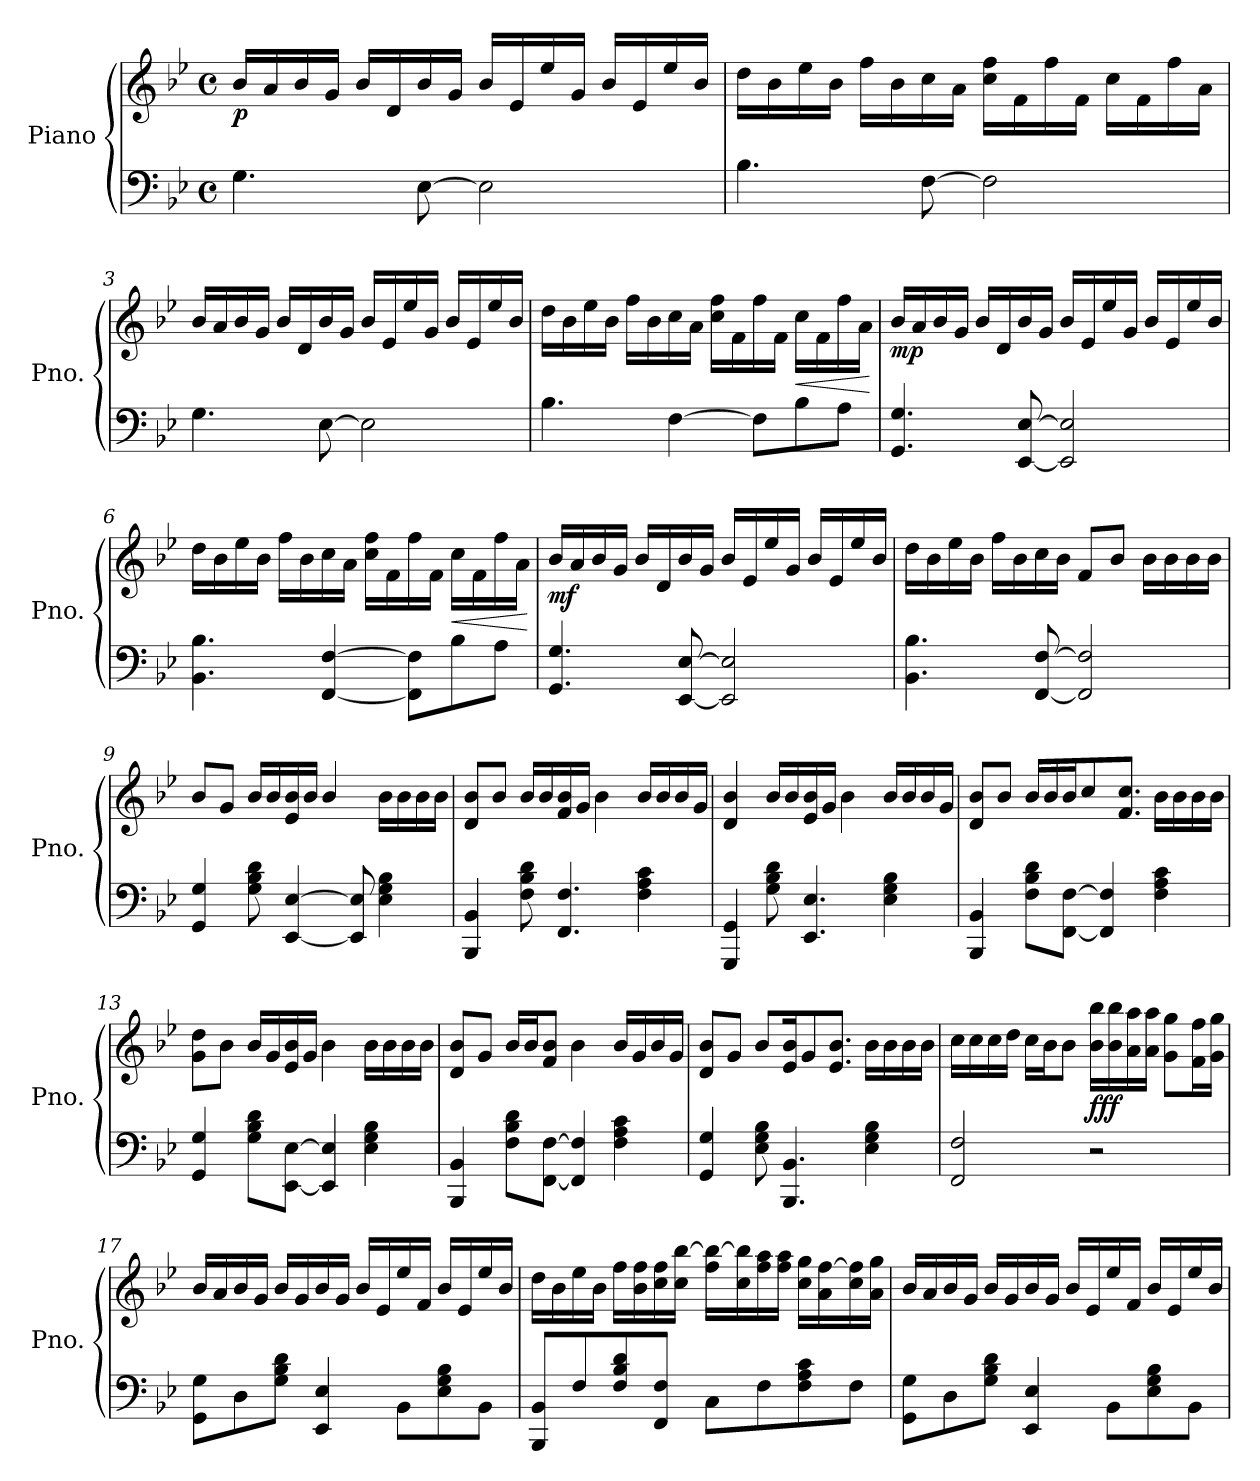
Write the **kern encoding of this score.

**kern	**kern	**dynam
*part1	*part1	*part1
*staff2	*staff1	*staff1/2
*I"Piano	*	*
*I'Pno.	*	*
*clefF4	*clefG2	*
*k[b-e-]	*k[b-e-]	*
*M4/4	*M4/4	*
*met(c)	*met(c)	*
*MM86	*MM86	*
=1	=1	=1
!	!	!LO:DY:b
4.G\	16b-/LL	p
.	16a/	.
.	16b-/	.
.	16g/JJ	.
.	16b-/LL	.
.	16d/	.
[8E-\	16b-/	.
.	16g/JJ	.
2E-\]	16b-/LL	.
.	16e-/	.
.	16ee-/	.
.	16g/JJ	.
.	16b-/LL	.
.	16e-/	.
.	16ee-/	.
.	16b-/JJ	.
=2	=2	=2
4.B-\	16dd\LL	.
.	16b-\	.
.	16ee-\	.
.	16b-\JJ	.
.	16ff\LL	.
.	16b-\	.
[8F\	16cc\	.
.	16a\JJ	.
2F\]	16cc\ 16ff\LL	.
.	16f\	.
.	16ff\	.
.	16f\JJ	.
.	16cc\LL	.
.	16f\	.
.	16ff\	.
.	16a\JJ	.
!!LO:LB:g=z
=3	=3	=3
4.G\	16b-/LL	.
.	16a/	.
.	16b-/	.
.	16g/JJ	.
.	16b-/LL	.
.	16d/	.
[8E-\	16b-/	.
.	16g/JJ	.
2E-\]	16b-/LL	.
.	16e-/	.
.	16ee-/	.
.	16g/JJ	.
.	16b-/LL	.
.	16e-/	.
.	16ee-/	.
.	16b-/JJ	.
=4	=4	=4
4.B-\	16dd\LL	.
.	16b-\	.
.	16ee-\	.
.	16b-\JJ	.
.	16ff\LL	.
.	16b-\	.
[4F\	16cc\	.
.	16a\JJ	.
.	16cc\ 16ff\LL	.
.	16f\	.
8F\L]	16ff\	.
.	16f\JJ	.
!	!	!LO:HP:b
8B-\	16cc\LL	<
.	16f\	.
8A\J	16ff\	.
.	16a\JJ	.
.	.	[
=5	=5	=5
!	!	!LO:DY:b
4.GG/ 4.G/	16b-/LL	mp
.	16a/	.
.	16b-/	.
.	16g/JJ	.
.	16b-/LL	.
.	16d/	.
[8EE-/ [8E-/	16b-/	.
.	16g/JJ	.
2EE-/] 2E-/]	16b-/LL	.
.	16e-/	.
.	16ee-/	.
.	16g/JJ	.
.	16b-/LL	.
.	16e-/	.
.	16ee-/	.
.	16b-/JJ	.
!!LO:LB:g=z
=6	=6	=6
4.BB-\ 4.B-\	16dd\LL	.
.	16b-\	.
.	16ee-\	.
.	16b-\JJ	.
.	16ff\LL	.
.	16b-\	.
[4FF/ [4F/	16cc\	.
.	16a\JJ	.
.	16cc\ 16ff\LL	.
.	16f\	.
8FF\] 8F\]L	16ff\	.
.	16f\JJ	.
!	!	!LO:HP:b
8B-\	16cc\LL	<
.	16f\	.
8A\J	16ff\	.
.	16a\JJ	.
.	.	[
=7	=7	=7
!	!	!LO:DY:b
4.GG/ 4.G/	16b-/LL	mf
.	16a/	.
.	16b-/	.
.	16g/JJ	.
.	16b-/LL	.
.	16d/	.
[8EE-/ [8E-/	16b-/	.
.	16g/JJ	.
2EE-/] 2E-/]	16b-/LL	.
.	16e-/	.
.	16ee-/	.
.	16g/JJ	.
.	16b-/LL	.
.	16e-/	.
.	16ee-/	.
.	16b-/JJ	.
=8	=8	=8
4.BB-\ 4.B-\	16dd\LL	.
.	16b-\	.
.	16ee-\	.
.	16b-\JJ	.
.	16ff\LL	.
.	16b-\	.
[8FF/ [8F/	16cc\	.
.	16b-\JJ	.
2FF/] 2F/]	8f/L	.
.	8b-/J	.
.	16b-\LL	.
.	16b-\	.
.	16b-\	.
.	16b-\JJ	.
!!LO:LB:g=z
=9	=9	=9
4GG/ 4G/	8b-/L	.
.	8g/J	.
8G\ 8B-\ 8d\	16b-/LL	.
.	16b-/	.
[4EE-/ [4E-/	16e-/ 16b-/	.
.	16b-/JJ	.
.	4b-/	.
8EE-/] 8E-/]	.	.
4E-\ 4G\ 4B-\	16b-\LL	.
.	16b-\	.
.	16b-\	.
.	16b-\JJ	.
=10	=10	=10
4BBB-/ 4BB-/	8d/ 8b-/L	.
.	8b-/J	.
8F\ 8B-\ 8d\	16b-/LL	.
.	16b-/	.
4.FF/ 4.F/	16f/ 16b-/	.
.	16g/JJ	.
.	4b-\	.
4F\ 4A\ 4c\	16b-/LL	.
.	16b-/	.
.	16b-/	.
.	16g/JJ	.
=11	=11	=11
4GGG/ 4GG/	4d/ 4b-/	.
8G\ 8B-\ 8d\	16b-/LL	.
.	16b-/	.
4.EE-/ 4.E-/	16e-/ 16b-/	.
.	16g/JJ	.
.	4b-\	.
4E-\ 4G\ 4B-\	16b-/LL	.
.	16b-/	.
.	16b-/	.
.	16g/JJ	.
=12	=12	=12
4BBB-/ 4BB-/	8d/ 8b-/L	.
.	8b-/J	.
8F\ 8B-\ 8d\L	16b-/LL	.
.	16b-/	.
[8FF\ [8F\J	16b-/J	.
.	8cc/	.
4FF/] 4F/]	.	.
.	8.f/ 8.cc/J	.
4F\ 4A\ 4c\	16b-\LL	.
.	16b-\	.
.	16b-\	.
.	16b-\JJ	.
!!LO:LB:g=z
=13	=13	=13
4GG/ 4G/	8g\ 8dd\L	.
.	8b-\J	.
8G\ 8B-\ 8d\L	16b-/LL	.
.	16g/	.
[8EE-\ [8E-\J	16e-/ 16b-/	.
.	16g/JJ	.
4EE-/] 4E-/]	4b-\	.
4E-\ 4G\ 4B-\	16b-\LL	.
.	16b-\	.
.	16b-\	.
.	16b-\JJ	.
=14	=14	=14
4BBB-/ 4BB-/	8d/ 8b-/L	.
.	8g/J	.
8F\ 8B-\ 8d\L	16b-/LL	.
.	16b-/J	.
[8FF\ [8F\J	8f/ 8b-/J	.
4FF/] 4F/]	4b-\	.
4F\ 4A\ 4c\	16b-/LL	.
.	16g/	.
.	16b-/	.
.	16g/JJ	.
=15	=15	=15
4GG/ 4G/	8d/ 8b-/L	.
.	8g/J	.
8E-\ 8G\ 8B-\	8b-/L	.
4.BBB-/ 4.BB-/	16e-/ 16b-/K	.
.	8g/	.
.	8.e-/ 8.b-/J	.
4E-\ 4G\ 4B-\	16b-\LL	.
.	16b-\	.
.	16b-\	.
.	16b-\JJ	.
!!LO:PB:g=z
=16	=16	=16
2FF/ 2F/	16cc\LL	.
.	16cc\	.
.	16cc\	.
.	16dd\JJ	.
.	16cc\LL	.
.	16b-\J	.
.	8b-\J	.
!	!	!LO:DY:b
2r	16b-\ 16bb-\LL	fff
.	16b-\ 16bb-\	.
.	16a\ 16aa\	.
.	16a\ 16aa\JJ	.
.	8g\ 8gg\L	.
.	16f\ 16ff\L	.
.	16g\ 16gg\JJ	.
=17	=17	=17
8GG\ 8G\L	16b-/LL	.
.	16a/	.
8D\	16b-/	.
.	16g/JJ	.
8G\ 8B-\ 8d\J	16b-/LL	.
.	16g/	.
4EE-/ 4E-/	16b-/	.
.	16g/JJ	.
.	16b-/LL	.
.	16e-/	.
8BB-\L	16ee-/	.
.	16f/JJ	.
8E-\ 8G\ 8B-\	16b-/LL	.
.	16e-/	.
8BB-\J	16ee-/	.
.	16b-/JJ	.
!!LO:LB:g=z
=18	=18	=18
8BBB-/ 8BB-/L	16dd\LL	.
.	16b-\	.
8F/	16ee-\	.
.	16b-\JJ	.
8F/ 8B-/ 8d/	16ff\LL	.
.	16b-\ 16ff\	.
8FF/ 8F/J	16cc\ 16ff\	.
.	16cc\ [16bb-\JJ	.
8C\L	16ff\ 16bb-\_LL	.
.	16cc\ 16bb-\]	.
8F\	16ff\ 16aa\	.
.	16ff\ 16aa\JJ	.
8F\ 8A\ 8c\	16cc\ 16gg\LL	.
.	16a\ [16ff\	.
8F\J	16cc\ 16ff\]	.
.	16a\ 16gg\JJ	.
=19	=19	=19
8GG\ 8G\L	16b-/LL	.
.	16a/	.
8D\	16b-/	.
.	16g/JJ	.
8G\ 8B-\ 8d\J	16b-/LL	.
.	16g/	.
4EE-/ 4E-/	16b-/	.
.	16g/JJ	.
.	16b-/LL	.
.	16e-/	.
8BB-\L	16ee-/	.
.	16f/JJ	.
8E-\ 8G\ 8B-\	16b-/LL	.
.	16e-/	.
8BB-\J	16ee-/	.
.	16b-/JJ	.
=	=	=
*-	*-	*-
